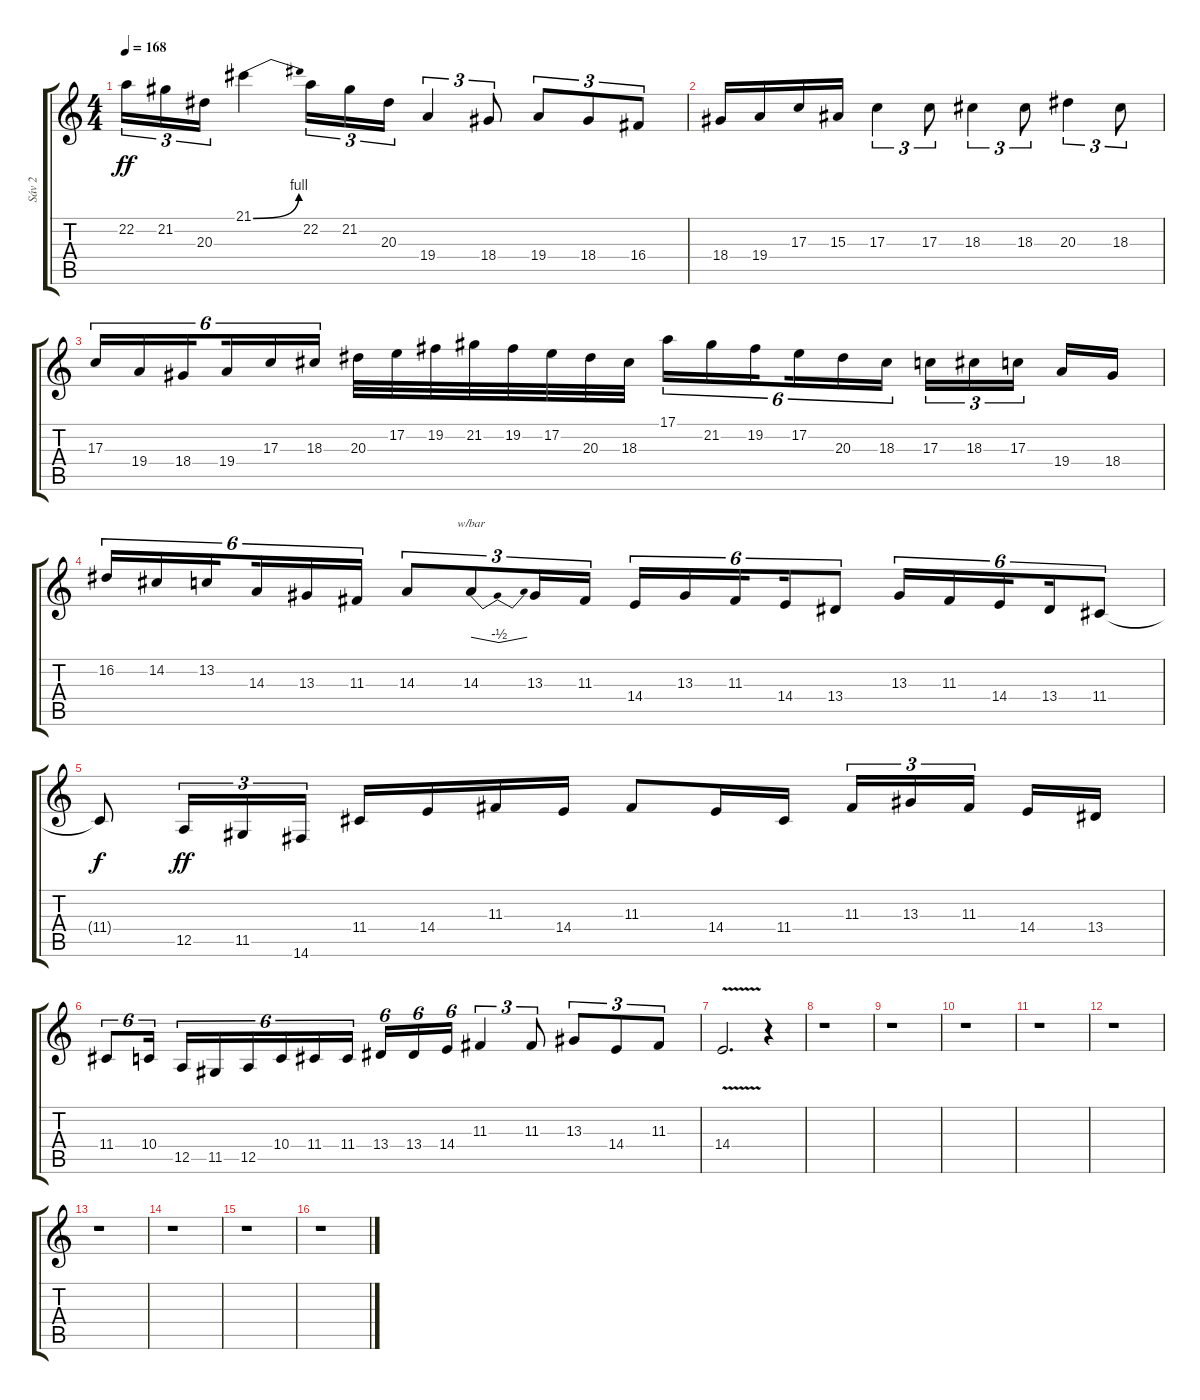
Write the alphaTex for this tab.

\track ("Sáv 2" "Sáv 2") {instrument lead2sawtooth}
\staff {score tabs}
\tuning (E4 B3 G3 D3 A2 E2) {hide}
\ts (4 4)
\tempo 168
\clef g2
\ks c
22.2.16{tu (3 2) dy ff} 21.2.16{tu (3 2)} 20.3.16{tu (3 2)} 21.1{be (bend 0 0 60 4)}.4 22.2.16{tu (3 2)} 21.2.16{tu (3 2)} 20.3.16{tu (3 2)} 19.4.4{tu (3 2)} 18.4.8{tu (3 2)} 19.4.8{tu (3 2)} 18.4.8{tu (3 2)} 16.4.8{tu (3 2)} |
18.4.16 19.4.16 17.3.16 15.3.16 17.3.4{tu (3 2)} 17.3.8{tu (3 2)} 18.3.4{tu (3 2)} 18.3.8{tu (3 2)} 20.3.4{tu (3 2)} 18.3.8{tu (3 2)} |
17.3.16{tu (6 4)} 19.4.16{tu (6 4)} 18.4.16{tu (6 4) beam splitsecondary} 19.4.16{tu (6 4)} 17.3.16{tu (6 4)} 18.3.16{tu (6 4)} 20.3.32 17.2.32 19.2.32 21.2.32 19.2.32 17.2.32 20.3.32 18.3.32 17.1.16{tu (6 4)} 21.2.16{tu (6 4)} 19.2.16{tu (6 4) beam splitsecondary} 17.2.16{tu (6 4)} 20.3.16{tu (6 4)} 18.3.16{tu (6 4)} 17.3.16{tu (3 2)} 18.3.16{tu (3 2)} 17.3.16{tu (3 2) beam splitsecondary} 19.4.16 18.4.16 |
16.2.16{tu (6 4)} 14.2.16{tu (6 4)} 13.2.16{tu (6 4) beam splitsecondary} 14.3.16{tu (6 4)} 13.3.16{tu (6 4)} 11.3.16{tu (6 4)} 14.3.8{tu (3 2)} 14.3.8{tu (3 2) tbe (dip default 0 0 30 -2 60 0)} 13.3.16{tu (3 2)} 11.3.16{tu (3 2)} 14.4.16{tu (6 4)} 13.3.16{tu (6 4)} 11.3.16{tu (6 4) beam splitsecondary} 14.4.16{tu (6 4)} 13.4.8{tu (6 4)} 13.3.16{tu (6 4)} 11.3.16{tu (6 4)} 14.4.16{tu (6 4) beam splitsecondary} 13.4.16{tu (6 4)} 11.4.8{tu (6 4)} |
11.4{t}.8{dy f} 12.5.16{tu (3 2) dy ff} 11.5.16{tu (3 2)} 14.6.16{tu (3 2)} 11.4.16 14.4.16 11.3.16 14.4.16 11.3.8 14.4.16 11.4.16 11.3.16{tu (3 2)} 13.3.16{tu (3 2)} 11.3.16{tu (3 2) beam splitsecondary} 14.4.16 13.4.16 |
11.4.8{tu (6 4)} 10.4.16{tu (6 4) beam splitsecondary} 12.5.16{tu (6 4)} 11.5.16{tu (6 4)} 12.5.16{tu (6 4)} 10.4.16{tu (6 4)} 11.4.16{tu (6 4)} 11.4.16{tu (6 4) beam splitsecondary} 13.4.16{tu (6 4)} 13.4.16{tu (6 4)} 14.4.16{tu (6 4)} 11.3.4{tu (3 2)} 11.3.8{tu (3 2)} 13.3.8{tu (3 2)} 14.4.8{tu (3 2)} 11.3.8{tu (3 2)} |
14.4{v}.2{d} r.4 |
r.1{volume 10} |
r.1 |
r.1 |
r.1 |
r.1 |
r.1 |
r.1 |
r.1 |
r.1
